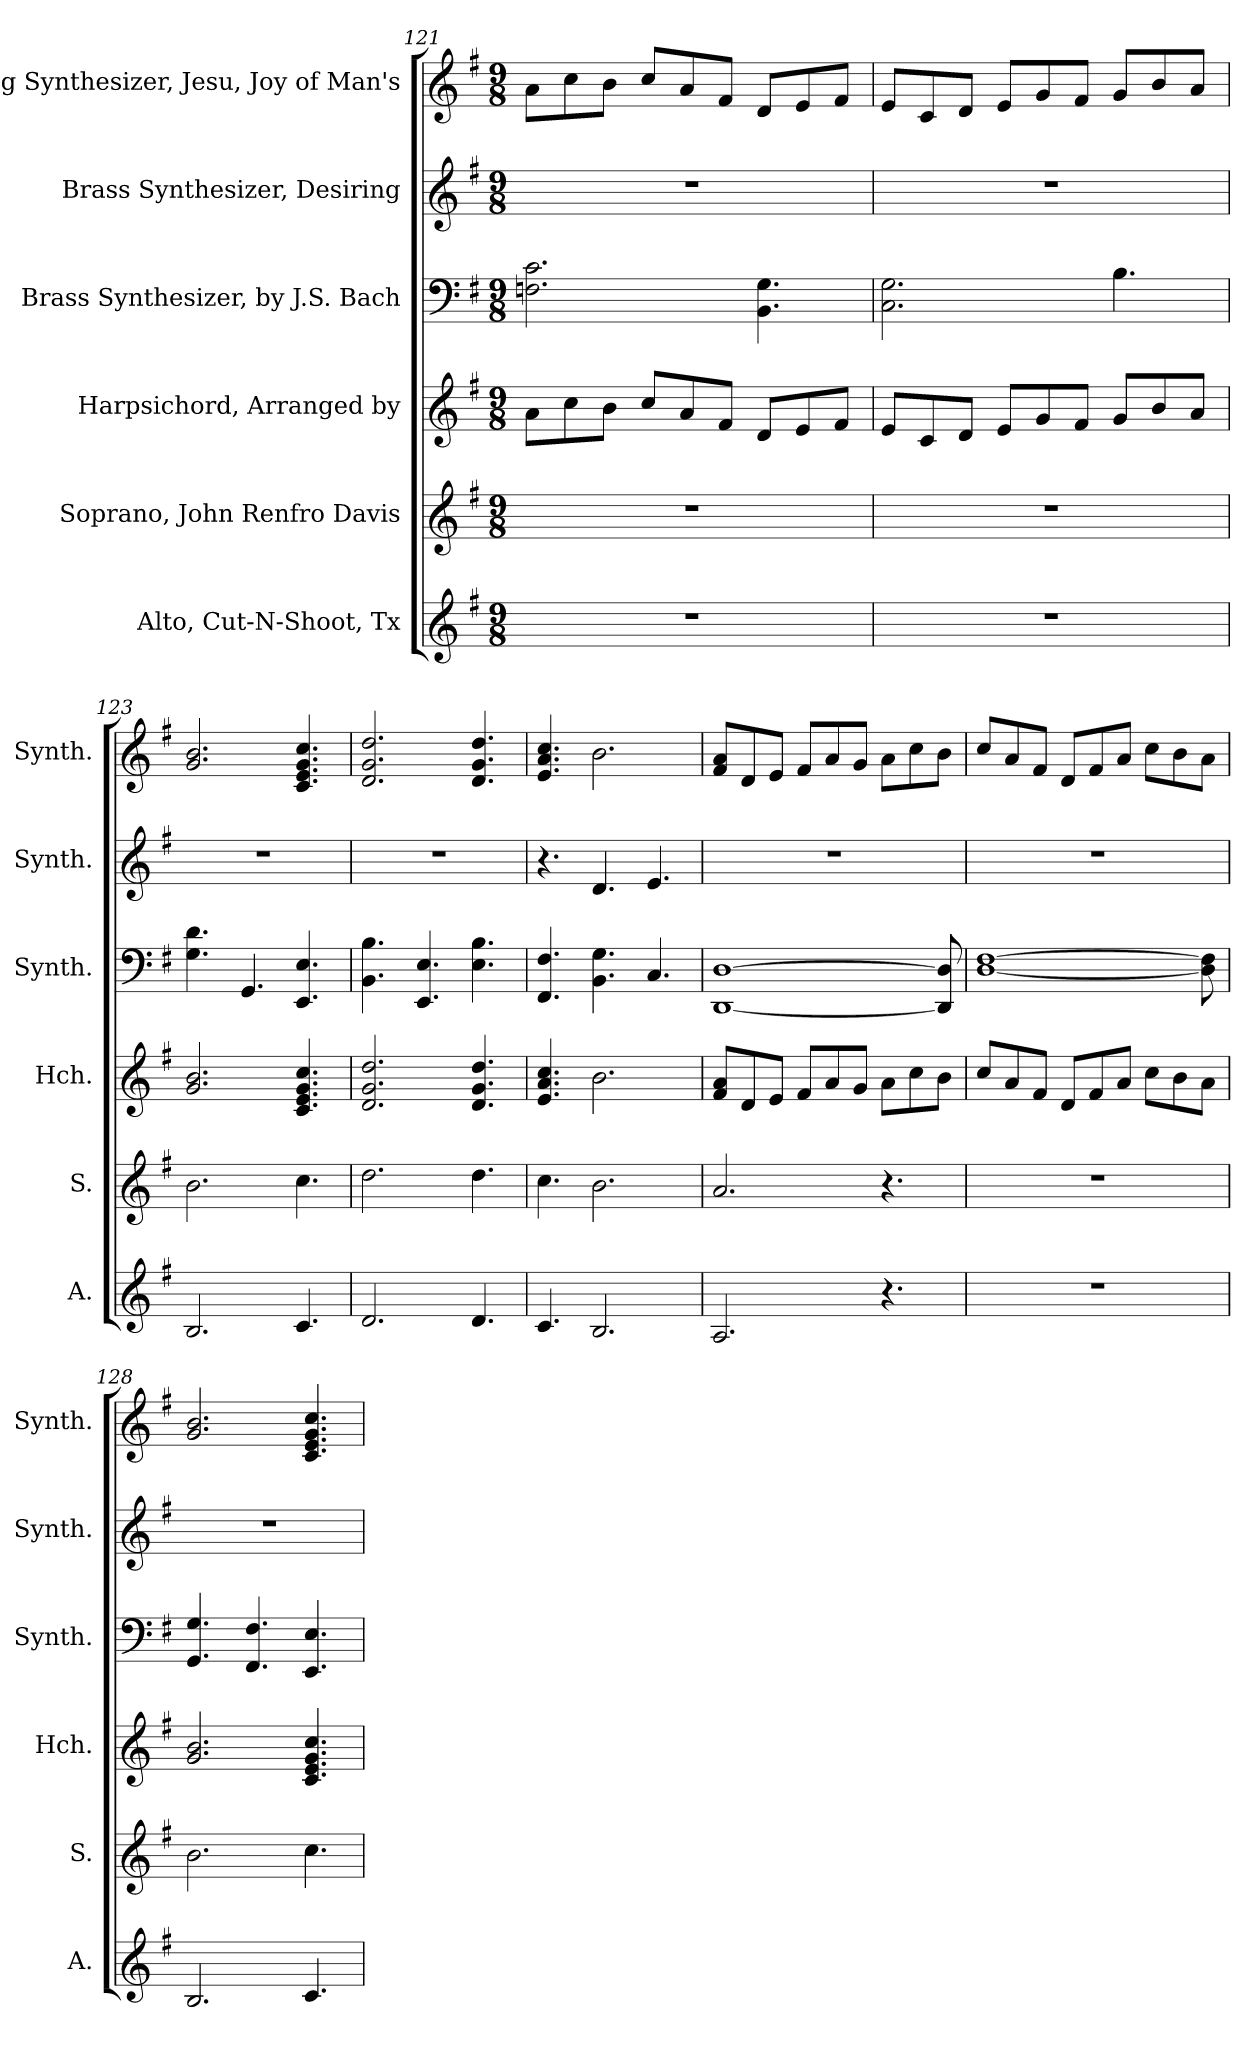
**kern	**kern	**kern	**kern	**kern	**kern
*part6	*part5	*part4	*part3	*part2	*part1
*staff6	*staff5	*staff4	*staff3	*staff2	*staff1
*I"Alto, Cut-N-Shoot, Tx	*I"Soprano, John Renfro Davis	*I"Harpsichord, Arranged by	*I"Brass Synthesizer, by J.S. Bach	*I"Brass Synthesizer, Desiring	*I"String Synthesizer, Jesu, Joy of Man's
*I'A.	*I'S.	*I'Hch.	*I'Synth.	*I'Synth.	*I'Synth.
*clefG2	*clefG2	*clefG2	*clefF4	*clefG2	*clefG2
*k[f#]	*k[f#]	*k[f#]	*k[f#]	*k[f#]	*k[f#]
*M9/8	*M9/8	*M9/8	*M9/8	*M9/8	*M9/8
=121	=121	=121	=121	=121	=121
8%9r	8%9r	8a\L	2.Fn\ 2.c\	8%9r	8a\L
.	.	8cc\	.	.	8cc\
.	.	8b\J	.	.	8b\J
.	.	8cc/L	.	.	8cc/L
.	.	8a/	.	.	8a/
.	.	8f#/J	.	.	8f#/J
.	.	8d/L	4.BB\ 4.G\	.	8d/L
.	.	8e/	.	.	8e/
.	.	8f#/J	.	.	8f#/J
=122	=122	=122	=122	=122	=122
8%9r	8%9r	8e/L	2.C\ 2.G\	8%9r	8e/L
.	.	8c/	.	.	8c/
.	.	8d/J	.	.	8d/J
.	.	8e/L	.	.	8e/L
.	.	8g/	.	.	8g/
.	.	8f#/J	.	.	8f#/J
.	.	8g/L	4.B\	.	8g/L
.	.	8b/	.	.	8b/
.	.	8a/J	.	.	8a/J
=123	=123	=123	=123	=123	=123
2.B/	2.b\	2.g/ 2.b/	4.G\ 4.d\	8%9r	2.g/ 2.b/
.	.	.	4.GG/	.	.
4.c/	4.cc\	4.c/ 4.e/ 4.g/ 4.cc/	4.EE/ 4.E/	.	4.c/ 4.e/ 4.g/ 4.cc/
!!LO:PB:g=z
=124	=124	=124	=124	=124	=124
2.d/	2.dd\	2.d/ 2.g/ 2.dd/	4.BB\ 4.B\	8%9r	2.d/ 2.g/ 2.dd/
.	.	.	4.EE/ 4.E/	.	.
4.d/	4.dd\	4.d/ 4.g/ 4.dd/	4.E\ 4.B\	.	4.d/ 4.g/ 4.dd/
=125	=125	=125	=125	=125	=125
4.c/	4.cc\	4.e/ 4.a/ 4.cc/	4.FF#/ 4.F#/	4.r	4.e/ 4.a/ 4.cc/
2.B/	2.b\	2.b\	4.BB\ 4.G\	4.d/	2.b\
.	.	.	4.C/	4.e/	.
=126	=126	=126	=126	=126	=126
2.A/	2.a/	8f#/ 8a/L	[1DD [1D	8%9r	8f#/ 8a/L
.	.	8d/	.	.	8d/
.	.	8e/J	.	.	8e/J
.	.	8f#/L	.	.	8f#/L
.	.	8a/	.	.	8a/
.	.	8g/J	.	.	8g/J
4.r	4.r	8a\L	.	.	8a\L
.	.	8cc\	.	.	8cc\
.	.	8b\J	8DD/] 8D/]	.	8b\J
=127	=127	=127	=127	=127	=127
8%9r	8%9r	8cc/L	[1D [1F#	8%9r	8cc/L
.	.	8a/	.	.	8a/
.	.	8f#/J	.	.	8f#/J
.	.	8d/L	.	.	8d/L
.	.	8f#/	.	.	8f#/
.	.	8a/J	.	.	8a/J
.	.	8cc\L	.	.	8cc\L
.	.	8b\	.	.	8b\
.	.	8a\J	8D\] 8F#\]	.	8a\J
=128	=128	=128	=128	=128	=128
2.B/	2.b\	2.g/ 2.b/	4.GG/ 4.G/	8%9r	2.g/ 2.b/
.	.	.	4.FF#/ 4.F#/	.	.
4.c/	4.cc\	4.c/ 4.e/ 4.g/ 4.cc/	4.EE/ 4.E/	.	4.c/ 4.e/ 4.g/ 4.cc/
=	=	=	=	=	=
*-	*-	*-	*-	*-	*-
